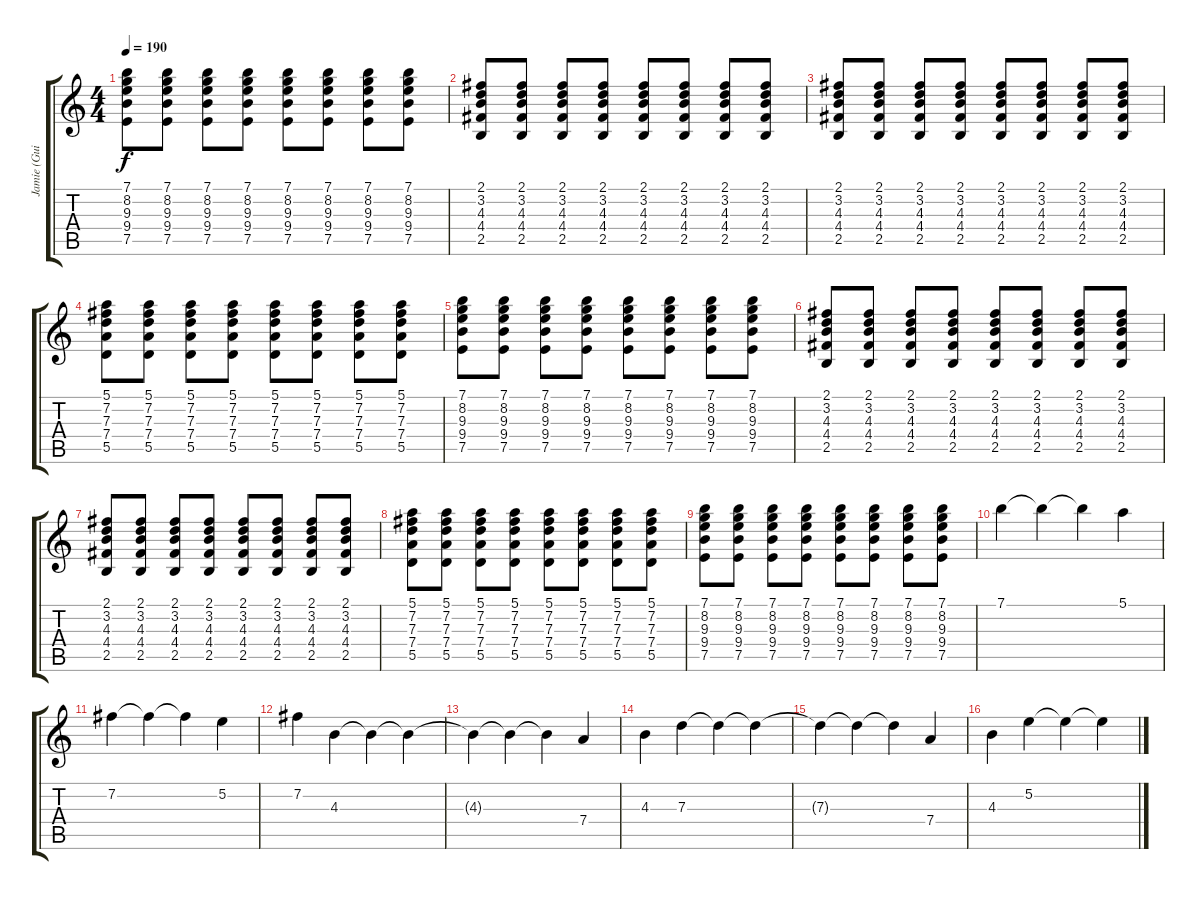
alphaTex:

\track ("Jamie (Guitar II)" "Jamie (Gui") {instrument electricguitarclean}
\staff {score tabs}
\tuning (E4 B3 G3 D3 A2 E2) {hide}
\ts (4 4)
\tempo 190
\clef g2
\ks c
(7.1 8.2 9.3 9.4 7.5).8{dy f} (7.1 8.2 9.3 9.4 7.5).8 (7.1 8.2 9.3 9.4 7.5).8 (7.1 8.2 9.3 9.4 7.5).8 (7.1 8.2 9.3 9.4 7.5).8 (7.1 8.2 9.3 9.4 7.5).8 (7.1 8.2 9.3 9.4 7.5).8 (7.1 8.2 9.3 9.4 7.5).8 |
(2.1 3.2 4.3 4.4 2.5).8 (2.1 3.2 4.3 4.4 2.5).8 (2.1 3.2 4.3 4.4 2.5).8 (2.1 3.2 4.3 4.4 2.5).8 (2.1 3.2 4.3 4.4 2.5).8 (2.1 3.2 4.3 4.4 2.5).8 (2.1 3.2 4.3 4.4 2.5).8 (2.1 3.2 4.3 4.4 2.5).8 |
(2.1 3.2 4.3 4.4 2.5).8 (2.1 3.2 4.3 4.4 2.5).8 (2.1 3.2 4.3 4.4 2.5).8 (2.1 3.2 4.3 4.4 2.5).8 (2.1 3.2 4.3 4.4 2.5).8 (2.1 3.2 4.3 4.4 2.5).8 (2.1 3.2 4.3 4.4 2.5).8 (2.1 3.2 4.3 4.4 2.5).8 |
(5.1 7.2 7.3 7.4 5.5).8 (5.1 7.2 7.3 7.4 5.5).8 (5.1 7.2 7.3 7.4 5.5).8 (5.1 7.2 7.3 7.4 5.5).8 (5.1 7.2 7.3 7.4 5.5).8 (5.1 7.2 7.3 7.4 5.5).8 (5.1 7.2 7.3 7.4 5.5).8 (5.1 7.2 7.3 7.4 5.5).8 |
(7.1 8.2 9.3 9.4 7.5).8 (7.1 8.2 9.3 9.4 7.5).8 (7.1 8.2 9.3 9.4 7.5).8 (7.1 8.2 9.3 9.4 7.5).8 (7.1 8.2 9.3 9.4 7.5).8 (7.1 8.2 9.3 9.4 7.5).8 (7.1 8.2 9.3 9.4 7.5).8 (7.1 8.2 9.3 9.4 7.5).8 |
(2.1 3.2 4.3 4.4 2.5).8 (2.1 3.2 4.3 4.4 2.5).8 (2.1 3.2 4.3 4.4 2.5).8 (2.1 3.2 4.3 4.4 2.5).8 (2.1 3.2 4.3 4.4 2.5).8 (2.1 3.2 4.3 4.4 2.5).8 (2.1 3.2 4.3 4.4 2.5).8 (2.1 3.2 4.3 4.4 2.5).8 |
(2.1 3.2 4.3 4.4 2.5).8 (2.1 3.2 4.3 4.4 2.5).8 (2.1 3.2 4.3 4.4 2.5).8 (2.1 3.2 4.3 4.4 2.5).8 (2.1 3.2 4.3 4.4 2.5).8 (2.1 3.2 4.3 4.4 2.5).8 (2.1 3.2 4.3 4.4 2.5).8 (2.1 3.2 4.3 4.4 2.5).8 |
(5.1 7.2 7.3 7.4 5.5).8 (5.1 7.2 7.3 7.4 5.5).8 (5.1 7.2 7.3 7.4 5.5).8 (5.1 7.2 7.3 7.4 5.5).8 (5.1 7.2 7.3 7.4 5.5).8 (5.1 7.2 7.3 7.4 5.5).8 (5.1 7.2 7.3 7.4 5.5).8 (5.1 7.2 7.3 7.4 5.5).8 |
(7.1 8.2 9.3 9.4 7.5).8 (7.1 8.2 9.3 9.4 7.5).8 (7.1 8.2 9.3 9.4 7.5).8 (7.1 8.2 9.3 9.4 7.5).8 (7.1 8.2 9.3 9.4 7.5).8 (7.1 8.2 9.3 9.4 7.5).8 (7.1 8.2 9.3 9.4 7.5).8 (7.1 8.2 9.3 9.4 7.5).8 |
7.1.4{volume 14 instrument electricguitarclean} 7.1{t}.4 7.1{t}.4 5.1.4 |
7.2.4 7.2{t}.4 7.2{t}.4 5.2.4 |
7.2.4 4.3.4 4.3{t}.4 4.3{t}.4 |
4.3{t}.4 4.3{t}.4 4.3{t}.4 7.4.4 |
4.3.4 7.3.4 7.3{t}.4 7.3{t}.4 |
7.3{t}.4 7.3{t}.4 7.3{t}.4 7.4.4 |
4.3.4 5.2.4 5.2{t}.4 5.2{t}.4
